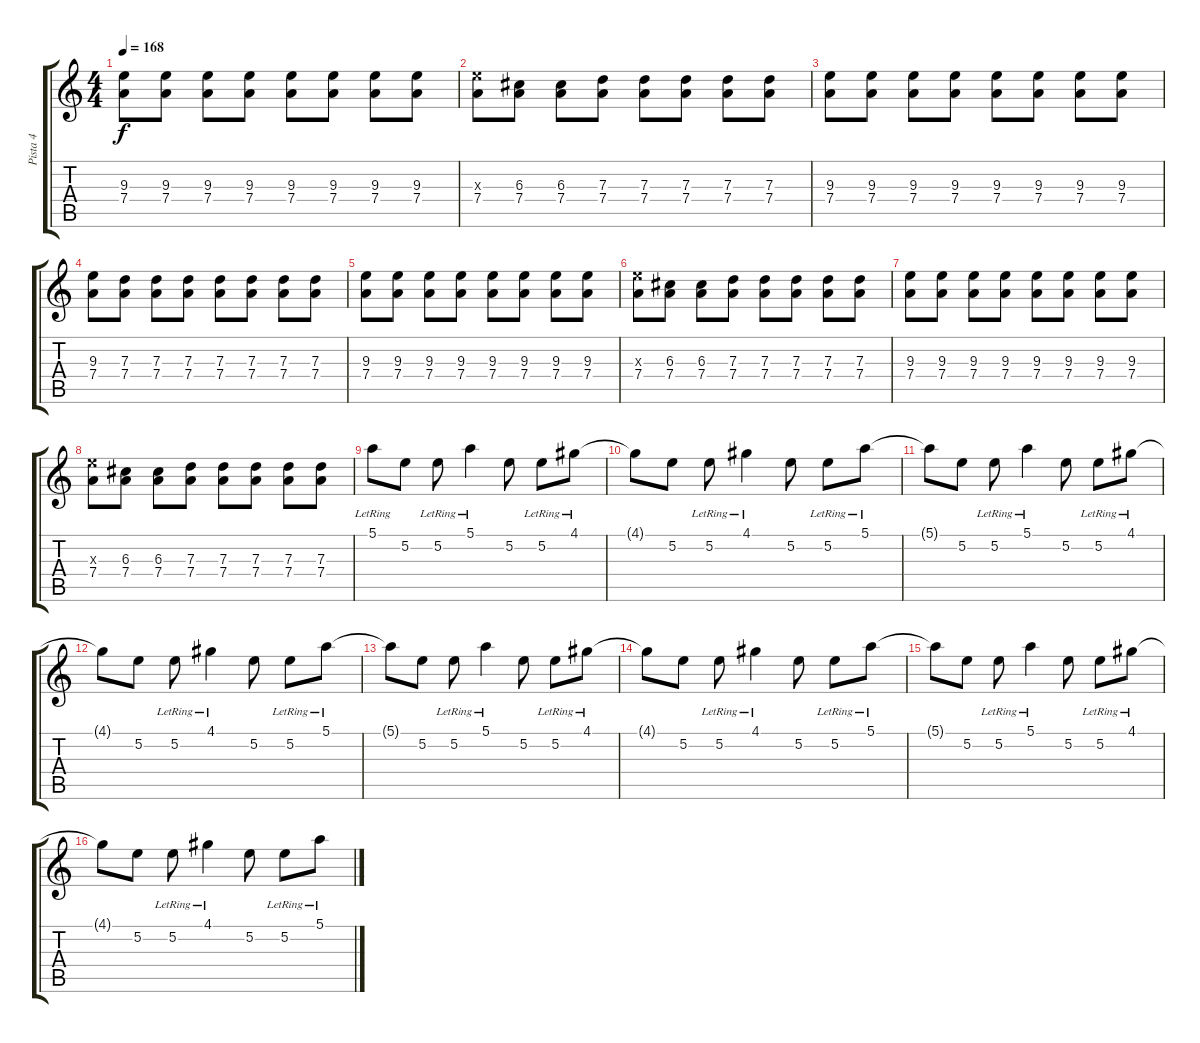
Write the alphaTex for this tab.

\track ("Pista 4" "Pista 4") {instrument electricguitarclean}
\staff {score tabs}
\tuning (E4 B3 G3 D3 A2 E2) {hide}
\ts (4 4)
\tempo 168
\clef g2
\ks c
(9.3 7.4).8{dy f} (9.3 7.4).8 (9.3 7.4).8 (9.3 7.4).8 (9.3 7.4).8 (9.3 7.4).8 (9.3 7.4).8 (9.3 7.4).8 |
(9.3{x} 7.4).8 (6.3 7.4).8 (6.3 7.4).8 (7.3 7.4).8 (7.3 7.4).8 (7.3 7.4).8 (7.3 7.4).8 (7.3 7.4).8 |
(9.3 7.4).8 (9.3 7.4).8 (9.3 7.4).8 (9.3 7.4).8 (9.3 7.4).8 (9.3 7.4).8 (9.3 7.4).8 (9.3 7.4).8 |
(9.3 7.4).8 (7.3 7.4).8 (7.3 7.4).8 (7.3 7.4).8 (7.3 7.4).8 (7.3 7.4).8 (7.3 7.4).8 (7.3 7.4).8 |
(9.3 7.4).8 (9.3 7.4).8 (9.3 7.4).8 (9.3 7.4).8 (9.3 7.4).8 (9.3 7.4).8 (9.3 7.4).8 (9.3 7.4).8 |
(9.3{x} 7.4).8 (6.3 7.4).8 (6.3 7.4).8 (7.3 7.4).8 (7.3 7.4).8 (7.3 7.4).8 (7.3 7.4).8 (7.3 7.4).8 |
(9.3 7.4).8 (9.3 7.4).8 (9.3 7.4).8 (9.3 7.4).8 (9.3 7.4).8 (9.3 7.4).8 (9.3 7.4).8 (9.3 7.4).8 |
(9.3{x} 7.4).8 (6.3 7.4).8 (6.3 7.4).8 (7.3 7.4).8 (7.3 7.4).8 (7.3 7.4).8 (7.3 7.4).8 (7.3 7.4).8 |
5.1{lr}.8{instrument electricguitarjazz} 5.2.8 5.2{lr}.8 5.1{lr}.4 5.2.8 5.2{lr}.8 4.1{lr}.8 |
4.1{t}.8 5.2.8 5.2{lr}.8 4.1{lr}.4 5.2.8 5.2{lr}.8 5.1{lr}.8 |
5.1{t}.8 5.2.8 5.2{lr}.8 5.1{lr}.4 5.2.8 5.2{lr}.8 4.1{lr}.8 |
4.1{t}.8 5.2.8 5.2{lr}.8 4.1{lr}.4 5.2.8 5.2{lr}.8 5.1{lr}.8 |
5.1{t}.8 5.2.8 5.2{lr}.8 5.1{lr}.4 5.2.8 5.2{lr}.8 4.1{lr}.8 |
4.1{t}.8 5.2.8 5.2{lr}.8 4.1{lr}.4 5.2.8 5.2{lr}.8 5.1{lr}.8 |
5.1{t}.8 5.2.8 5.2{lr}.8 5.1{lr}.4 5.2.8 5.2{lr}.8 4.1{lr}.8 |
4.1{t}.8 5.2.8 5.2{lr}.8 4.1{lr}.4 5.2.8 5.2{lr}.8 5.1{lr}.8
